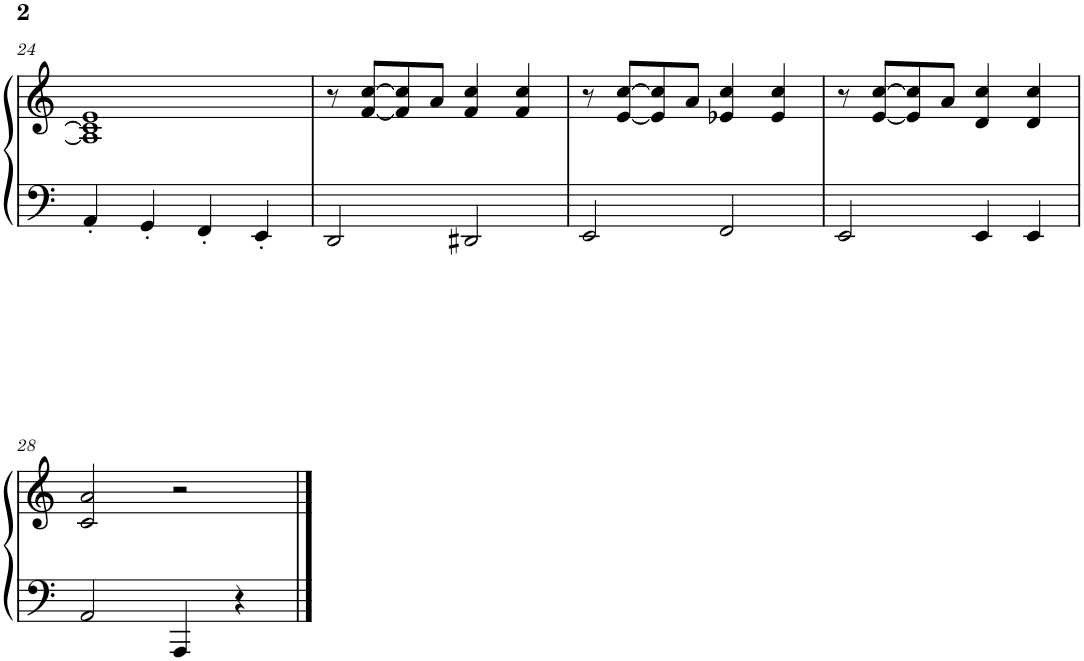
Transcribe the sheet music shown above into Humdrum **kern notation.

**kern	**kern
*part1	*part1
*staff2	*staff1
*I"Piano	*
*I'Pno.	*
!!LO:PB:g=z
*clefF4	*clefG2
*k[]	*k[]
*M4/4	*M4/4
=24	=24
4AA'/	1A] 1c] 1e
4GG'/	.
4FF'/	.
4EE'/	.
=25	=25
2DD/	8r
.	[8f/ [8cc/L
.	8f/] 8cc/]
.	8a/J
2DD#X/	4f/ 4cc/
.	4f/ 4cc/
=26	=26
2EE/	8r
.	[8e/ [8cc/L
.	8e/] 8cc/]
.	8a/J
2FF/	4e-X/ 4cc/
.	4e-/ 4cc/
=27	=27
2EE/	8r
.	[8e/ [8cc/L
.	8e/] 8cc/]
.	8a/J
4EE/	4d/ 4cc/
4EE/	4d/ 4cc/
!!LO:LB:g=z
=28	=28
2AA/	2c/ 2a/
4AAA/	2r
4r	.
==	==
*-	*-
